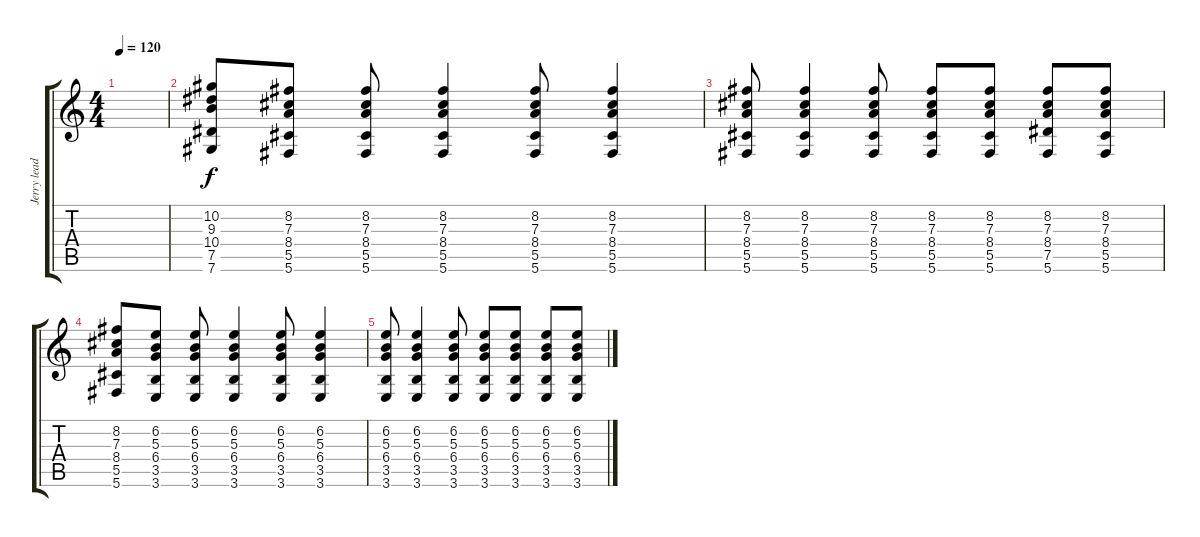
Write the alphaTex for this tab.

\track ("Jerry lead" "Jerry lead") {instrument overdrivenguitar}
\staff {score tabs}
\tuning (Eb4 Bb3 Gb3 Db3 Ab2 Db2) {hide}
\ts (4 4)
\tempo 120
\clef g2
\ks c
|
(10.2 9.3 10.4 7.5 7.6).8 (8.2 7.3 8.4 5.5 5.6).8 (8.2 7.3 8.4 5.5 5.6).8 (8.2 7.3 8.4 5.5 5.6).4 (8.2 7.3 8.4 5.5 5.6).8 (8.2 7.3 8.4 5.5 5.6).4 |
(8.2 7.3 8.4 5.5 5.6).8 (8.2 7.3 8.4 5.5 5.6).4 (8.2 7.3 8.4 5.5 5.6).8 (8.2 7.3 8.4 5.5 5.6).8 (8.2 7.3 8.4 5.5 5.6).8 (8.2 7.3 8.4 7.5 5.6).8 (8.2 7.3 8.4 5.5 5.6).8 |
(8.2 7.3 8.4 5.5 5.6).8 (6.2 5.3 6.4 3.5 3.6).8 (6.2 5.3 6.4 3.5 3.6).8 (6.2 5.3 6.4 3.5 3.6).4 (6.2 5.3 6.4 3.5 3.6).8 (6.2 5.3 6.4 3.5 3.6).4 |
(6.2 5.3 6.4 3.5 3.6).8 (6.2 5.3 6.4 3.5 3.6).4 (6.2 5.3 6.4 3.5 3.6).8 (6.2 5.3 6.4 3.5 3.6).8 (6.2 5.3 6.4 3.5 3.6).8 (6.2 5.3 6.4 3.5 3.6).8 (6.2 5.3 6.4 3.5 3.6).8
